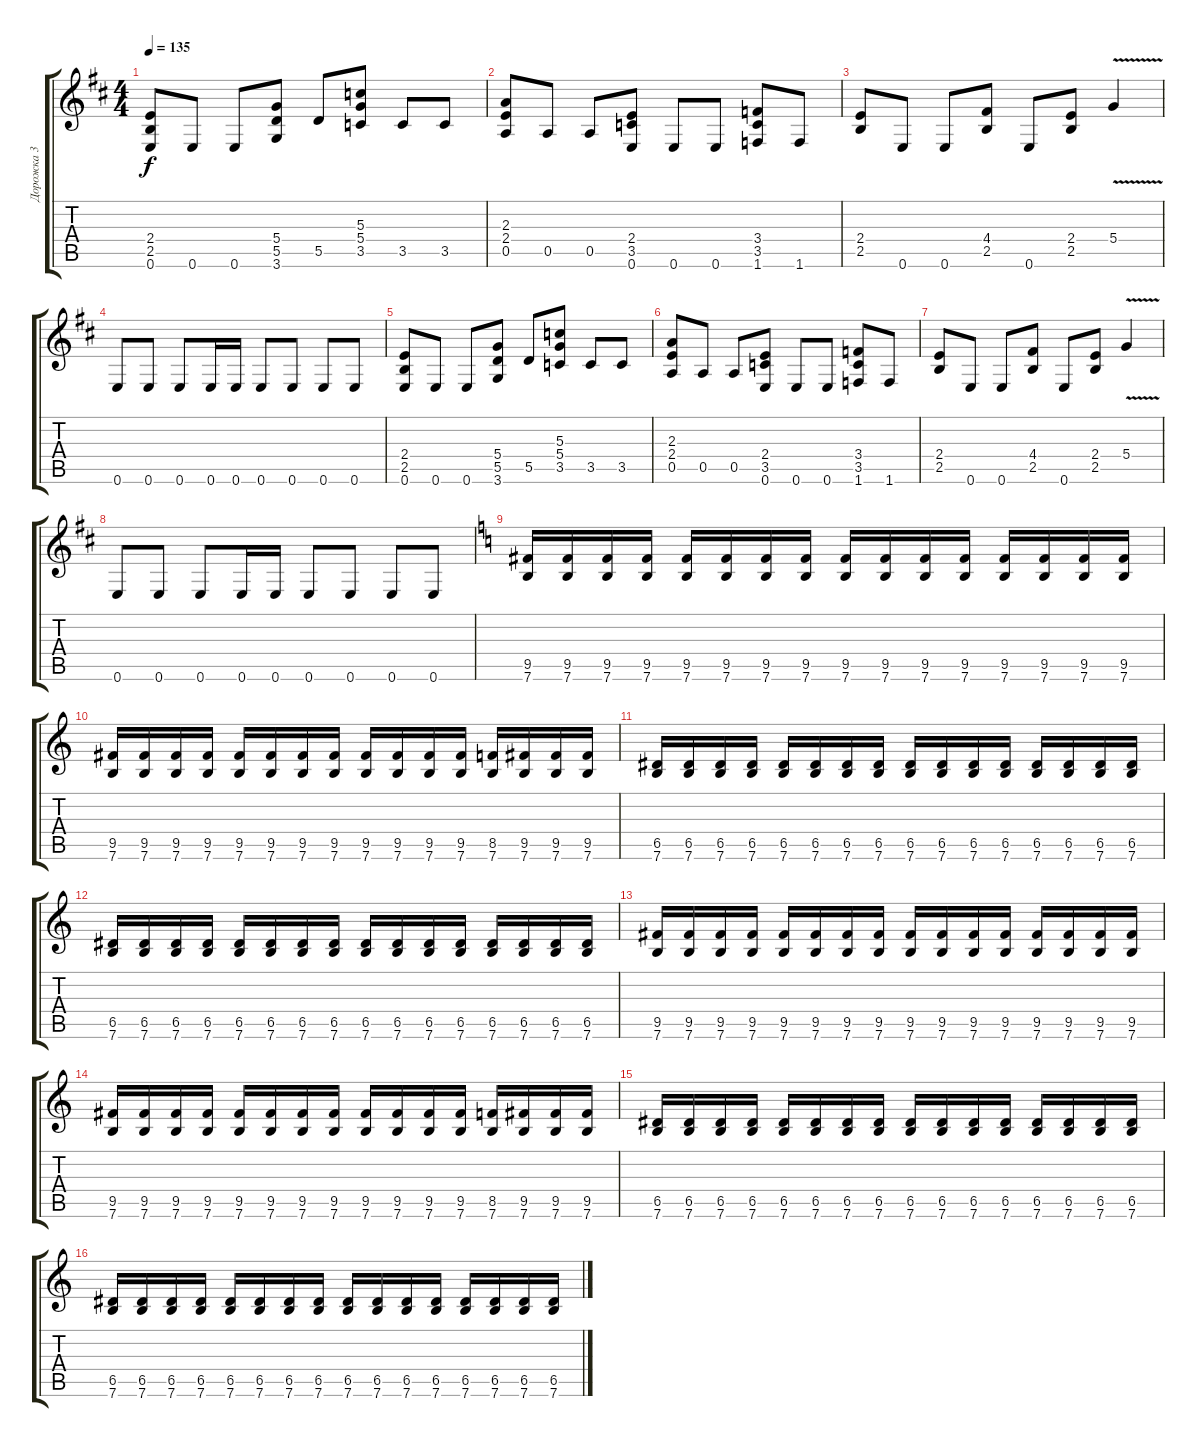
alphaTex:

\track ("Дорожка 3" "Дорожка 3") {instrument distortionguitar}
\staff {score tabs}
\tuning (E4 B3 G3 D3 A2 E2) {hide}
\ts (4 4)
\tempo 135
\clef g2
\ks d
(2.4 2.5 0.6).8{dy f} 0.6.8 0.6.8 (5.4 5.5 3.6).8 5.5.8 (5.3 5.4 3.5).8 3.5.8 3.5.8 |
(2.3 2.4 0.5).8 0.5.8 0.5.8 (2.4 3.5 0.6).8 0.6.8 0.6.8 (3.4 3.5 1.6).8 1.6.8 |
(2.4 2.5).8 0.6.8 0.6.8 (4.4 2.5).8 0.6.8 (2.4 2.5).8 5.4{v}.4 |
0.6.8 0.6.8 0.6.8 0.6.16 0.6.16 0.6.8 0.6.8 0.6.8 0.6.8 |
(2.4 2.5 0.6).8 0.6.8 0.6.8 (5.4 5.5 3.6).8 5.5.8 (5.3 5.4 3.5).8 3.5.8 3.5.8 |
(2.3 2.4 0.5).8 0.5.8 0.5.8 (2.4 3.5 0.6).8 0.6.8 0.6.8 (3.4 3.5 1.6).8 1.6.8 |
(2.4 2.5).8 0.6.8 0.6.8 (4.4 2.5).8 0.6.8 (2.4 2.5).8 5.4{v}.4 |
0.6.8 0.6.8 0.6.8 0.6.16 0.6.16 0.6.8 0.6.8 0.6.8 0.6.8 |
\ks c
(9.5 7.6).16 (9.5 7.6).16 (9.5 7.6).16 (9.5 7.6).16 (9.5 7.6).16 (9.5 7.6).16 (9.5 7.6).16 (9.5 7.6).16 (9.5 7.6).16 (9.5 7.6).16 (9.5 7.6).16 (9.5 7.6).16 (9.5 7.6).16 (9.5 7.6).16 (9.5 7.6).16 (9.5 7.6).16 |
(9.5 7.6).16 (9.5 7.6).16 (9.5 7.6).16 (9.5 7.6).16 (9.5 7.6).16 (9.5 7.6).16 (9.5 7.6).16 (9.5 7.6).16 (9.5 7.6).16 (9.5 7.6).16 (9.5 7.6).16 (9.5 7.6).16 (8.5 7.6).16 (9.5 7.6).16 (9.5 7.6).16 (9.5 7.6).16 |
(6.5 7.6).16 (6.5 7.6).16 (6.5 7.6).16 (6.5 7.6).16 (6.5 7.6).16 (6.5 7.6).16 (6.5 7.6).16 (6.5 7.6).16 (6.5 7.6).16 (6.5 7.6).16 (6.5 7.6).16 (6.5 7.6).16 (6.5 7.6).16 (6.5 7.6).16 (6.5 7.6).16 (6.5 7.6).16 |
(6.5 7.6).16 (6.5 7.6).16 (6.5 7.6).16 (6.5 7.6).16 (6.5 7.6).16 (6.5 7.6).16 (6.5 7.6).16 (6.5 7.6).16 (6.5 7.6).16 (6.5 7.6).16 (6.5 7.6).16 (6.5 7.6).16 (6.5 7.6).16 (6.5 7.6).16 (6.5 7.6).16 (6.5 7.6).16 |
(9.5 7.6).16 (9.5 7.6).16 (9.5 7.6).16 (9.5 7.6).16 (9.5 7.6).16 (9.5 7.6).16 (9.5 7.6).16 (9.5 7.6).16 (9.5 7.6).16 (9.5 7.6).16 (9.5 7.6).16 (9.5 7.6).16 (9.5 7.6).16 (9.5 7.6).16 (9.5 7.6).16 (9.5 7.6).16 |
(9.5 7.6).16 (9.5 7.6).16 (9.5 7.6).16 (9.5 7.6).16 (9.5 7.6).16 (9.5 7.6).16 (9.5 7.6).16 (9.5 7.6).16 (9.5 7.6).16 (9.5 7.6).16 (9.5 7.6).16 (9.5 7.6).16 (8.5 7.6).16 (9.5 7.6).16 (9.5 7.6).16 (9.5 7.6).16 |
(6.5 7.6).16 (6.5 7.6).16 (6.5 7.6).16 (6.5 7.6).16 (6.5 7.6).16 (6.5 7.6).16 (6.5 7.6).16 (6.5 7.6).16 (6.5 7.6).16 (6.5 7.6).16 (6.5 7.6).16 (6.5 7.6).16 (6.5 7.6).16 (6.5 7.6).16 (6.5 7.6).16 (6.5 7.6).16 |
(6.5 7.6).16 (6.5 7.6).16 (6.5 7.6).16 (6.5 7.6).16 (6.5 7.6).16 (6.5 7.6).16 (6.5 7.6).16 (6.5 7.6).16 (6.5 7.6).16 (6.5 7.6).16 (6.5 7.6).16 (6.5 7.6).16 (6.5 7.6).16 (6.5 7.6).16 (6.5 7.6).16 (6.5 7.6).16
